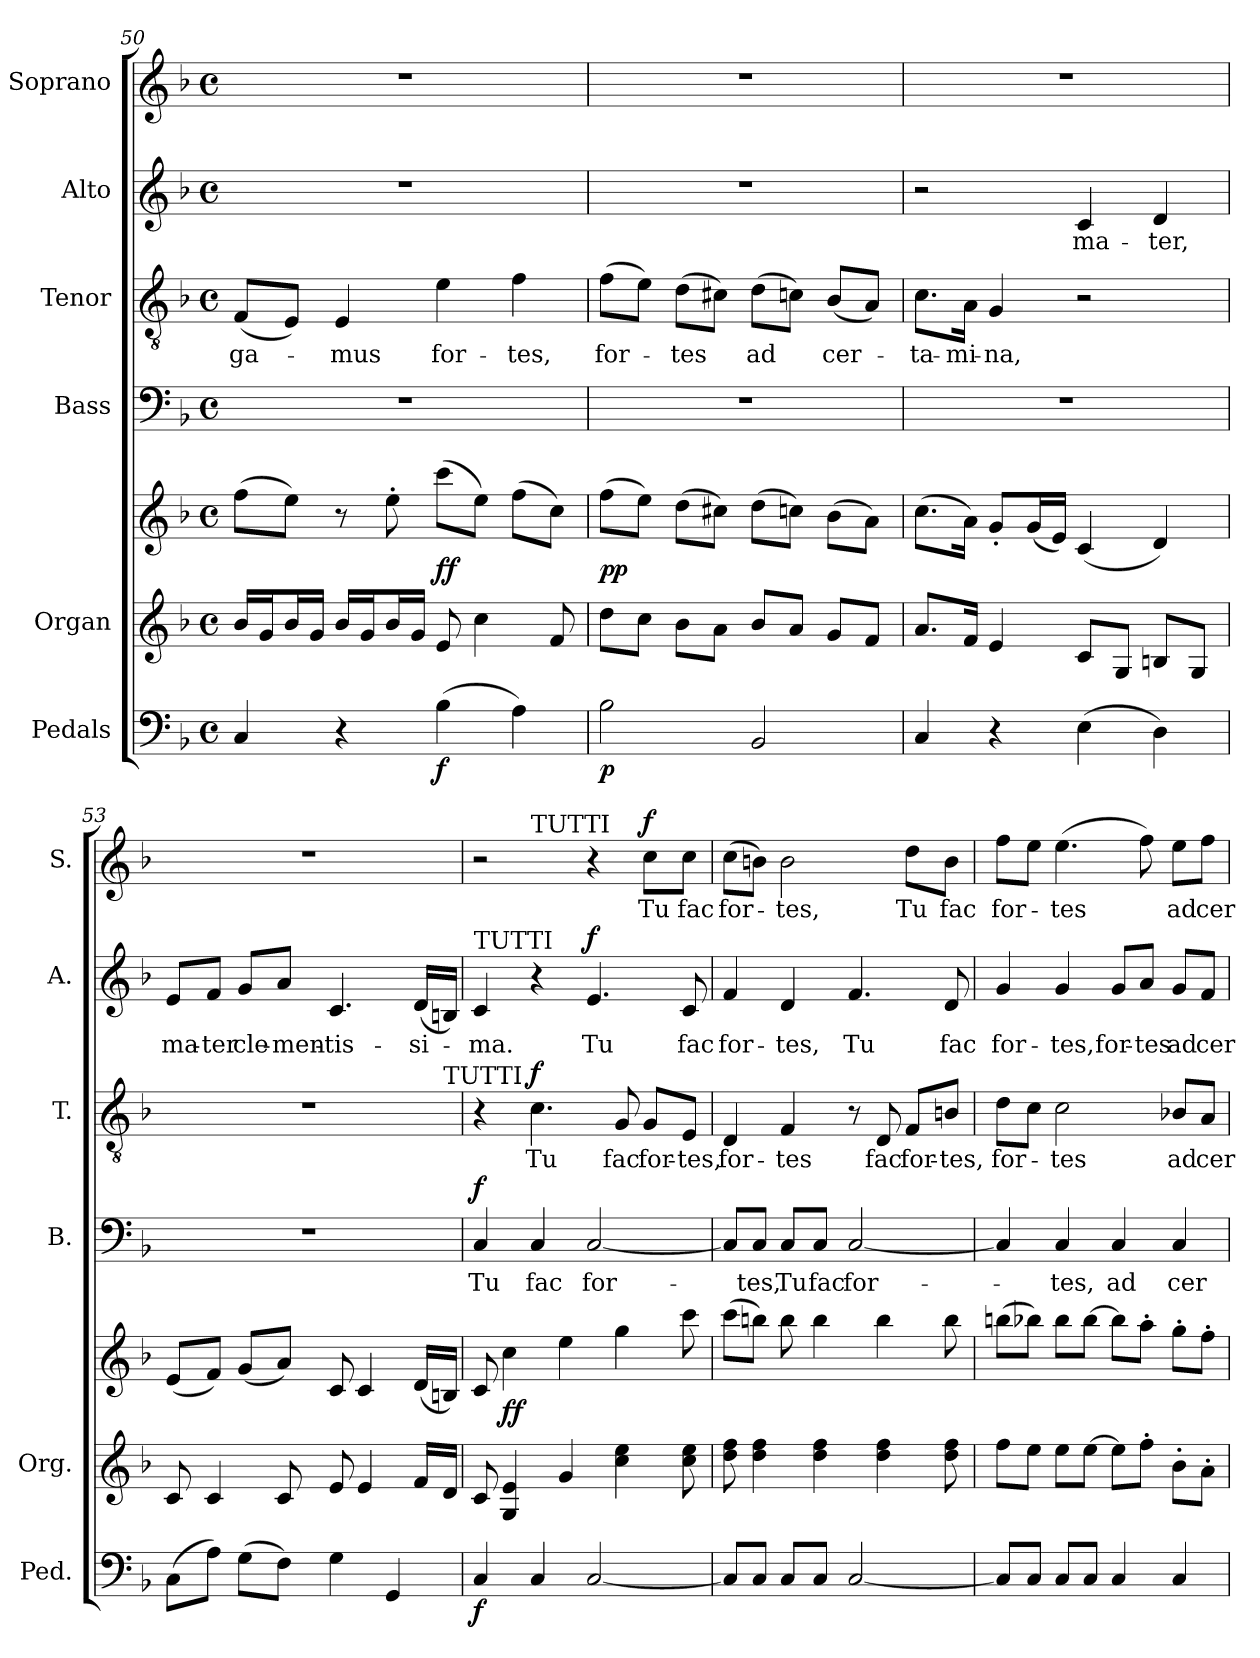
**kern	**dynam	**kern	**kern	**dynam	**kern	**text	**dynam	**kern	**text	**dynam	**kern	**text	**dynam	**kern	**text	**dynam
*part6	*part6	*part5	*part5	*part5	*part4	*part4	*part4	*part3	*part3	*part3	*part2	*part2	*part2	*part1	*part1	*part1
*staff7	*staff7	*staff6	*staff5	*staff5/6	*staff4	*staff4	*staff4	*staff3	*staff3	*staff3	*staff2	*staff2	*staff2	*staff1	*staff1	*staff1
*I"Pedals	*	*I"Organ	*	*	*I"Bass	*	*	*I"Tenor	*	*	*I"Alto	*	*	*I"Soprano	*	*
*I'Ped.	*	*I'Org.	*	*	*I'B.	*	*	*I'T.	*	*	*I'A.	*	*	*I'S.	*	*
*clefF4	*	*clefG2	*clefG2	*	*clefF4	*	*	*clefGv2	*	*	*clefG2	*	*	*clefG2	*	*
*	*	*	*	*	*	*	*	*ITrd7c12	*	*	*	*	*	*	*	*
*k[b-]	*	*k[b-]	*k[b-]	*	*k[b-]	*	*	*k[b-]	*	*	*k[b-]	*	*	*k[b-]	*	*
*F:	*	*F:	*F:	*	*F:	*	*	*F:	*	*	*F:	*	*	*F:	*	*
*M4/4	*	*M4/4	*M4/4	*	*M4/4	*	*	*M4/4	*	*	*M4/4	*	*	*M4/4	*	*
*met(c)	*	*met(c)	*met(c)	*	*met(c)	*	*	*met(c)	*	*	*met(c)	*	*	*met(c)	*	*
=50	=50	=50	=50	=50	=50	=50	=50	=50	=50	=50	=50	=50	=50	=50	=50	=50
!	!	!	!	!	!	!	!	!	!LO:LY:b:color=#000000	!	!	!	!	!	!	!
4Ci/	.	16b-i/LL	(8ffi\L	.	1r	.	.	(8FFi/L	-ga-	.	1r	.	.	1r	.	.
.	.	16gi/J	.	.	.	.	.	.	.	.	.	.	.	.	.	.
.	.	16b-i/L	8eei\J)	.	.	.	.	8EEi/J)	.	.	.	.	.	.	.	.
.	.	16gi/JJ	.	.	.	.	.	.	.	.	.	.	.	.	.	.
!	!	!	!	!	!	!	!	!	!LO:LY:b:color=#000000	!	!	!	!	!	!	!
4r	.	16b-i/LL	8r	.	.	.	.	4EEi/	-mus	.	.	.	.	.	.	.
.	.	16gi/J	.	.	.	.	.	.	.	.	.	.	.	.	.	.
.	.	16b-i/L	8ee'i\	.	.	.	.	.	.	.	.	.	.	.	.	.
.	.	16gi/JJ	.	.	.	.	.	.	.	.	.	.	.	.	.	.
!	!	!	!	!	!	!	!	!	!LO:LY:b:color=#000000	!	!	!	!	!	!	!
(4B-i\	f	8ei/	(8ccci\L	f f	.	.	.	4Ei\	for-	.	.	.	.	.	.	.
.	.	4cci\	8eei\J)	.	.	.	.	.	.	.	.	.	.	.	.	.
!	!	!	!	!	!	!	!	!	!LO:LY:b:color=#000000	!	!	!	!	!	!	!
4Ai\)	.	.	(8ffi\L	.	.	.	.	4Fi\	-tes,	.	.	.	.	.	.	.
.	.	8fi/	8cci\J)	.	.	.	.	.	.	.	.	.	.	.	.	.
=51	=51	=51	=51	=51	=51	=51	=51	=51	=51	=51	=51	=51	=51	=51	=51	=51
!	!	!	!	!	!	!	!	!	!LO:LY:b:color=#000000	!	!	!	!	!	!	!
2B-i\	p	8ddi\L	(8ffi\L	p p	1r	.	.	(8Fi\L	for-	.	1r	.	.	1r	.	.
.	.	8cci\J	8eei\J)	.	.	.	.	8Ei\J)	.	.	.	.	.	.	.	.
!	!	!	!	!	!	!	!	!	!LO:LY:b:color=#000000	!	!	!	!	!	!	!
.	.	8b-i\L	(8ddi\L	.	.	.	.	(8Di\L	-tes	.	.	.	.	.	.	.
.	.	8ai\J	8cc#Xi\J)	.	.	.	.	8C#Xi\J)	.	.	.	.	.	.	.	.
!	!	!	!	!	!	!	!	!	!LO:LY:b:color=#000000	!	!	!	!	!	!	!
2BB-i/	.	8b-i/L	(8ddi\L	.	.	.	.	(8Di\L	ad	.	.	.	.	.	.	.
.	.	8ai/J	8ccni\J)	.	.	.	.	8Cni\J)	.	.	.	.	.	.	.	.
!	!	!	!	!	!	!	!	!	!LO:LY:b:color=#000000	!	!	!	!	!	!	!
.	.	8gi/L	(8b-i\L	.	.	.	.	(8BB-i/L	cer-	.	.	.	.	.	.	.
.	.	8fi/J	8ai\J)	.	.	.	.	8AAi/J)	.	.	.	.	.	.	.	.
!!LO:LB:g=z
=52	=52	=52	=52	=52	=52	=52	=52	=52	=52	=52	=52	=52	=52	=52	=52	=52
!	!	!	!	!	!	!	!	!	!LO:LY:b:color=#000000	!	!	!	!	!	!	!
4Ci/	.	8.ai/L	(8.cci\L	.	1r	.	.	8.Ci\L	-ta-	.	2r	.	.	1r	.	.
!	!	!	!	!	!	!	!	!	!LO:LY:b:color=#000000	!	!	!	!	!	!	!
.	.	16fi/Jk	16ai\Jk)	.	.	.	.	16AAi\Jk	-mi-	.	.	.	.	.	.	.
!	!	!	!	!	!	!	!	!	!LO:LY:b:color=#000000	!	!	!	!	!	!	!
4r	.	4ei/	8g'i/L	.	.	.	.	4GGi/	-na,	.	.	.	.	.	.	.
.	.	.	(16gi/L	.	.	.	.	.	.	.	.	.	.	.	.	.
.	.	.	16ei/JJ)	.	.	.	.	.	.	.	.	.	.	.	.	.
!	!	!	!	!	!	!	!	!	!	!	!	!LO:LY:b:color=#000000	!	!	!	!
(4Ei\	.	8ci/L	(4ci/	.	.	.	.	2r	.	.	4ci/	ma-	.	.	.	.
.	.	8Gi/J	.	.	.	.	.	.	.	.	.	.	.	.	.	.
!	!	!	!	!	!	!	!	!	!	!	!	!LO:LY:b:color=#000000	!	!	!	!
4Di\)	.	8Bni/L	4di/)	.	.	.	.	.	.	.	4di/	-ter,	.	.	.	.
.	.	8Gi/J	.	.	.	.	.	.	.	.	.	.	.	.	.	.
=53	=53	=53	=53	=53	=53	=53	=53	=53	=53	=53	=53	=53	=53	=53	=53	=53
!	!	!	!	!	!	!	!	!	!	!	!	!LO:LY:b:color=#000000	!	!	!	!
*	*	*	*	*	*	*	*	*^	*	*	*	*	*	*	*	*
(8Ci\L	.	8ci/	(8ei/L	.	1r	.	.	1r	2...ryy	.	.	8ei/L	ma-	.	1r	.	.
!	!	!	!	!	!	!	!	!	!	!	!	!	!LO:LY:b:color=#000000	!	!	!	!
8Ai\J)	.	4ci/	8fi/J)	.	.	.	.	.	.	.	.	8fi/J	-ter	.	.	.	.
!	!	!	!	!	!	!	!	!	!	!	!	!	!LO:LY:b:color=#000000	!	!	!	!
(8Gi\L	.	.	(8gi/L	.	.	.	.	.	.	.	.	8gi/L	cle-	.	.	.	.
!	!	!	!	!	!	!	!	!	!	!	!	!	!LO:LY:b:color=#000000	!	!	!	!
8Fi\J)	.	8ci/	8ai/J)	.	.	.	.	.	.	.	.	8ai/J	-men-	.	.	.	.
!	!	!	!	!	!	!	!	!	!	!	!	!	!LO:LY:b:color=#000000	!	!	!	!
4Gi\	.	8ei/	8ci/	.	.	.	.	.	.	.	.	4.ci/	-tis-	.	.	.	.
.	.	4ei/	4ci/	.	.	.	.	.	.	.	.	.	.	.	.	.	.
4GGi/	.	.	.	.	.	.	.	.	.	.	.	.	.	.	.	.	.
!	!	!	!	!	!	!	!	!	!	!	!	!	!LO:LY:b:color=#000000	!	!	!	!
.	.	16fi/LL	(16di/LL	.	.	.	.	.	.	.	.	(16di/LL	-si-	.	.	.	.
!	!	!	!	!	!	!	!	!	!LO:TX:a:t=TUTTI	!	!	!	!	!	!	!	!
.	.	16di/JJ	16Bni/JJ)	.	.	.	.	.	16ryy	.	.	16Bni/JJ)	.	.	.	.	.
*	*	*	*	*	*	*	*	*v	*v	*	*	*	*	*	*	*	*
=54	=54	=54	=54	=54	=54	=54	=54	=54	=54	=54	=54	=54	=54	=54	=54	=54
*	*	*	*	*	*	*	*	*^	*	*	*	*	*	*	*	*
!	!	!	!	!	!	!LO:LY:b:color=#000000	!	!	!	!	!	!	!	!	!	!	!
*	*	*	*	*	*	*	*	*v	*v	*	*	*	*	*	*	*	*
*	*	*	*	*	*	*	*	*^	*	*	*	*	*	*	*	*
!	!	!	!	!	!	!	!	!	!	!	!	!LO:TX:a:t=TUTTI	!	!	!	!	!
!	!	!	!	!	!	!	!	!	!	!	!	!	!LO:LY:b:color=#000000	!	!	!	!
*	*	*	*	*	*	*	*	*v	*v	*	*	*	*	*	*^	*	*
4Ci/	f	8ci/	8ci/	.	4Ci/	Tu	f	4r	.	.	4ci/	-ma.	.	2r	4ryy	.	.
.	.	4Gi/ 4ei	4cci\	f f	.	.	.	.	.	.	.	.	.	.	.	.	.
!	!	!	!	!	!	!LO:LY:b:color=#000000	!	!	!	!	!	!	!	!	!	!	!
!	!	!	!	!	!	!	!	!	!	!	!	!	!	!	!LO:TX:a:t=TUTTI	!	!
!	!	!	!	!	!	!	!	!	!LO:LY:b:color=#000000	!	!	!	!	!	!	!	!
4Ci/	.	.	.	.	4Ci/	fac	.	4.Ci\	Tu	f	4r	.	.	.	2.ryy	.	.
.	.	4gi/	4eei\	.	.	.	.	.	.	.	.	.	.	.	.	.	.
!	!	!	!	!	!	!LO:LY:b:color=#000000	!	!	!	!	!	!	!	!	!	!	!
!	!	!	!	!	!	!	!	!	!	!	!	!LO:LY:b:color=#000000	!	!	!	!	!
[2Ci/	.	.	.	.	[2Ci/	for-	.	.	.	.	4.ei/	Tu	f	4r	.	.	.
!	!	!	!	!	!	!	!	!	!LO:LY:b:color=#000000	!	!	!	!	!	!	!	!
.	.	4cci\ 4eei	4ggi\	.	.	.	.	8GGi/	fac	.	.	.	.	.	.	.	.
!	!	!	!	!	!	!	!	!	!LO:LY:b:color=#000000	!	!	!	!	!	!	!	!
!	!	!	!	!	!	!	!	!	!	!	!	!	!	!	!	!LO:LY:b:color=#000000	!
.	.	.	.	.	.	.	.	8GGi/L	for-	.	.	.	.	8cci\L	.	Tu	f
!	!	!	!	!	!	!	!	!	!LO:LY:b:color=#000000	!	!	!	!	!	!	!	!
!	!	!	!	!	!	!	!	!	!	!	!	!LO:LY:b:color=#000000	!	!	!	!	!
!	!	!	!	!	!	!	!	!	!	!	!	!	!	!	!	!LO:LY:b:color=#000000	!
.	.	8cci\ 8eei	8ccci\	.	.	.	.	8EEi/J	-tes,	.	8ci/	fac	.	8cci\J	.	fac	.
*	*	*	*	*	*	*	*	*	*	*	*	*	*	*v	*v	*	*
=55	=55	=55	=55	=55	=55	=55	=55	=55	=55	=55	=55	=55	=55	=55	=55	=55
*	*	*	*	*	*	*	*	*	*	*	*	*	*	*^	*	*
!	!	!	!	!	!	!	!	!	!LO:LY:b:color=#000000	!	!	!	!	!	!	!	!
*	*	*	*	*	*	*	*	*	*	*	*	*	*	*v	*v	*	*
*	*	*	*	*	*	*	*	*	*	*	*	*	*	*^	*	*
!	!	!	!	!	!	!	!	!	!	!	!	!LO:LY:b:color=#000000	!	!	!	!	!
*	*	*	*	*	*	*	*	*	*	*	*	*	*	*v	*v	*	*
*	*	*	*	*	*	*	*	*	*	*	*	*	*	*^	*	*
!	!	!	!	!	!	!	!	!	!	!	!	!	!	!	!	!LO:LY:b:color=#000000	!
*	*	*	*	*	*	*	*	*	*	*	*	*	*	*v	*v	*	*
8Ci/L]	.	8ddi\ 8ffi	(8ccci\L	.	8Ci/L]	.	.	4DDi/	for-	.	4fi/	for-	.	(8cci\L	for-	.
!	!	!	!	!	!	!LO:LY:b:color=#000000	!	!	!	!	!	!	!	!	!	!
8Ci/J	.	4ddi\ 4ffi	8bbni\J)	.	8Ci/J	-tes,	.	.	.	.	.	.	.	8bni\J)	.	.
!	!	!	!	!	!	!LO:LY:b:color=#000000	!	!	!	!	!	!	!	!	!	!
!	!	!	!	!	!	!	!	!	!LO:LY:b:color=#000000	!	!	!	!	!	!	!
!	!	!	!	!	!	!	!	!	!	!	!	!LO:LY:b:color=#000000	!	!	!	!
!	!	!	!	!	!	!	!	!	!	!	!	!	!	!	!LO:LY:b:color=#000000	!
8Ci/L	.	.	8bbi\	.	8Ci/L	Tu	.	4FFi/	-tes	.	4di/	-tes,	.	2bi\	-tes,	.
!	!	!	!	!	!	!LO:LY:b:color=#000000	!	!	!	!	!	!	!	!	!	!
8Ci/J	.	4ddi\ 4ffi	4bbi\	.	8Ci/J	fac	.	.	.	.	.	.	.	.	.	.
!	!	!	!	!	!	!LO:LY:b:color=#000000	!	!	!	!	!	!	!	!	!	!
!	!	!	!	!	!	!	!	!	!	!	!	!LO:LY:b:color=#000000	!	!	!	!
[2Ci/	.	.	.	.	[2Ci/	for-	.	8r	.	.	4.fi/	Tu	.	.	.	.
!	!	!	!	!	!	!	!	!	!LO:LY:b:color=#000000	!	!	!	!	!	!	!
.	.	4ddi\ 4ffi	4bbi\	.	.	.	.	8DDi/	fac	.	.	.	.	.	.	.
!	!	!	!	!	!	!	!	!	!LO:LY:b:color=#000000	!	!	!	!	!	!	!
!	!	!	!	!	!	!	!	!	!	!	!	!	!	!	!LO:LY:b:color=#000000	!
.	.	.	.	.	.	.	.	8FFi/L	for-	.	.	.	.	8ddi\L	Tu	.
!	!	!	!	!	!	!	!	!	!LO:LY:b:color=#000000	!	!	!	!	!	!	!
!	!	!	!	!	!	!	!	!	!	!	!	!LO:LY:b:color=#000000	!	!	!	!
!	!	!	!	!	!	!	!	!	!	!	!	!	!	!	!LO:LY:b:color=#000000	!
.	.	8ddi\ 8ffi	8bbi\	.	.	.	.	8BBni/J	-tes,	.	8di/	fac	.	8bi\J	fac	.
=56	=56	=56	=56	=56	=56	=56	=56	=56	=56	=56	=56	=56	=56	=56	=56	=56
!	!	!	!	!	!	!	!	!	!LO:LY:b:color=#000000	!	!	!	!	!	!	!
!	!	!	!	!	!	!	!	!	!	!	!	!LO:LY:b:color=#000000	!	!	!	!
!	!	!	!	!	!	!	!	!	!	!	!	!	!	!	!LO:LY:b:color=#000000	!
8Ci/L]	.	8ffi\L	(8bbni\L	.	4Ci/]	.	.	8Di\L	for-	.	4gi/	for-	.	8ffi\L	for-	.
8Ci/J	.	8eei\J	8bb-Xi\J)	.	.	.	.	8Ci\J	.	.	.	.	.	8eei\J	.	.
!	!	!	!	!	!	!LO:LY:b:color=#000000	!	!	!	!	!	!	!	!	!	!
!	!	!	!	!	!	!	!	!	!LO:LY:b:color=#000000	!	!	!	!	!	!	!
!	!	!	!	!	!	!	!	!	!	!	!	!LO:LY:b:color=#000000	!	!	!	!
!	!	!	!	!	!	!	!	!	!	!	!	!	!	!	!LO:LY:b:color=#000000	!
8Ci/L	.	8eei\L	8bb-i\L	.	4Ci/	-tes,	.	2Ci\	-tes	.	4gi/	-tes,	.	(4.eei\	-tes	.
8Ci/J	.	[8eei\J	[8bb-i\J	.	.	.	.	.	.	.	.	.	.	.	.	.
!	!	!	!	!	!	!LO:LY:b:color=#000000	!	!	!	!	!	!	!	!	!	!
!	!	!	!	!	!	!	!	!	!	!	!	!LO:LY:b:color=#000000	!	!	!	!
4Ci/	.	8eei\L]	8bb-i\L]	.	4Ci/	ad	.	.	.	.	8gi/L	for-	.	.	.	.
!	!	!	!	!	!	!	!	!	!	!	!	!LO:LY:b:color=#000000	!	!	!	!
.	.	8ff'i\J	8aa'i\J	.	.	.	.	.	.	.	8ai/J	-tes	.	8ffi\)	.	.
!	!	!	!	!	!	!LO:LY:b:color=#000000	!	!	!	!	!	!	!	!	!	!
!	!	!	!	!	!	!	!	!	!LO:LY:b:color=#000000	!	!	!	!	!	!	!
!	!	!	!	!	!	!	!	!	!	!	!	!LO:LY:b:color=#000000	!	!	!	!
!	!	!	!	!	!	!	!	!	!	!	!	!	!	!	!LO:LY:b:color=#000000	!
4Ci/	.	8b-'i\L	8gg'i\L	.	4Ci/	cer-	.	8BB-Xi/L	ad	.	8gi/L	ad	.	8eei\L	ad	.
!	!	!	!	!	!	!	!	!	!LO:LY:b:color=#000000	!	!	!	!	!	!	!
!	!	!	!	!	!	!	!	!	!	!	!	!LO:LY:b:color=#000000	!	!	!	!
!	!	!	!	!	!	!	!	!	!	!	!	!	!	!	!LO:LY:b:color=#000000	!
.	.	8a'i\J	8ff'i\J	.	.	.	.	8AAi/J	cer-	.	8fi/J	cer-	.	8ffi\J	cer-	.
=	=	=	=	=	=	=	=	=	=	=	=	=	=	=	=	=
*-	*-	*-	*-	*-	*-	*-	*-	*-	*-	*-	*-	*-	*-	*-	*-	*-
